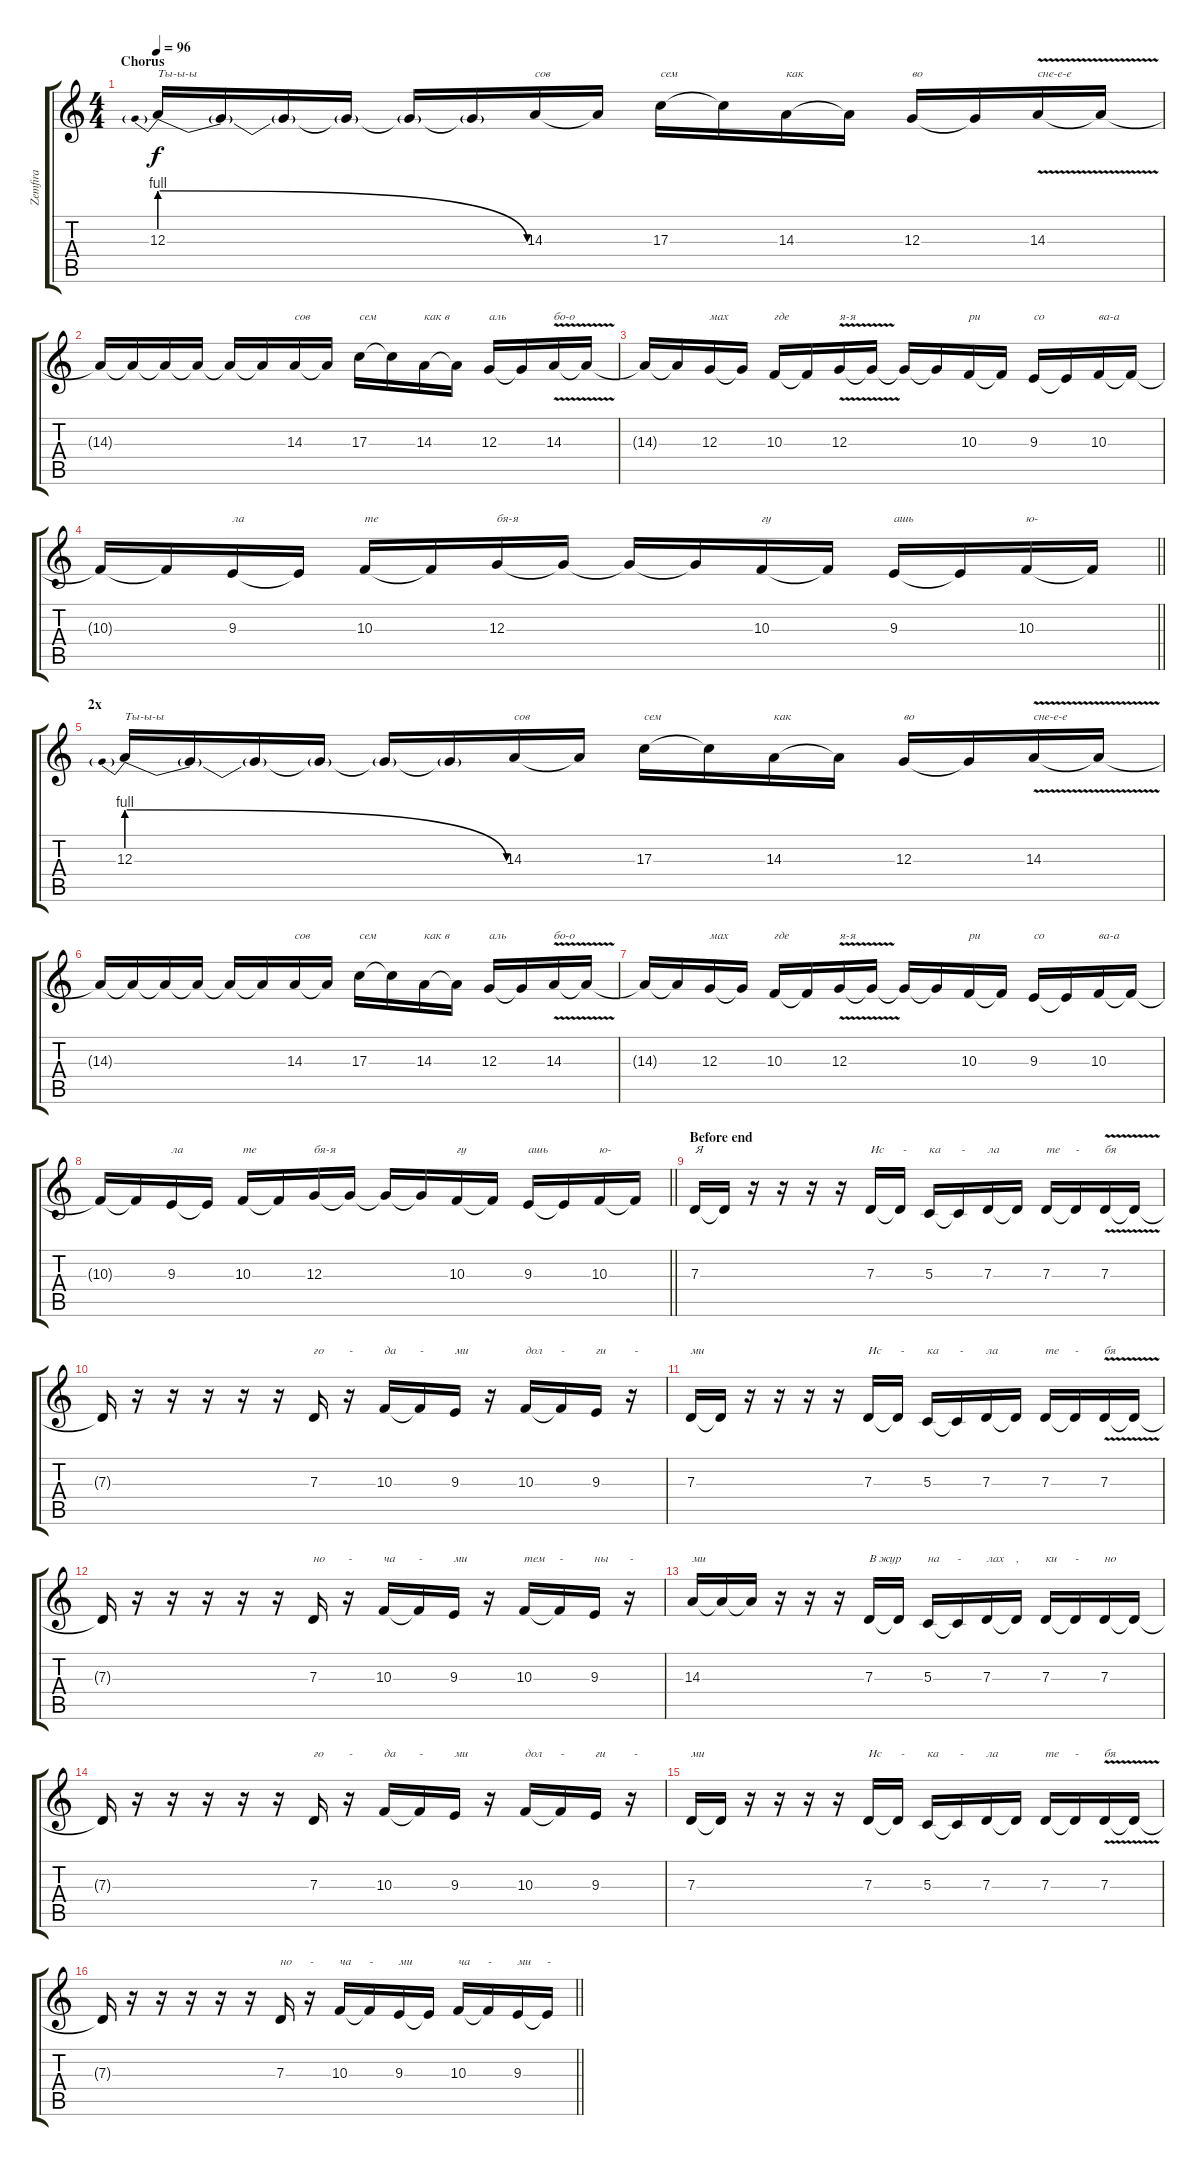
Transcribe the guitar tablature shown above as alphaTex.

\track ("Zemfira" "Zemfira") {instrument cello}
\staff {score tabs}
\tuning (E4 B3 G3 D3 A2 E2) {hide}
\ts (4 4)
\section ("" "Chorus")
\tempo 96
\clef g2
\ks c
12.3{be (prebendrelease 0 4 60 0)}.16{txt "Ты-ы-ы" dy f} 12.3{t}.16 12.3{t}.16 12.3{t}.16 12.3{t}.16 12.3{t}.16 14.3.16{txt "сов"} 14.3{t}.16 17.3.16{txt "сем"} 17.3{t}.16 14.3.16{txt "как"} 14.3{t}.16 12.3.16{txt "во"} 12.3{t}.16 14.3{v}.16{txt "сне-е-е"} 14.3{t}.16 |
14.3{t}.16 14.3{t}.16 14.3{t}.16 14.3{t}.16 14.3{t}.16 14.3{t}.16 14.3.16{txt "сов"} 14.3{t}.16 17.3.16{txt "сем"} 17.3{t}.16 14.3.16{txt "как в"} 14.3{t}.16 12.3.16{txt "аль"} 12.3{t}.16 14.3{v}.16{txt "бо-о"} 14.3{t}.16 |
14.3{t}.16 14.3{t}.16 12.3.16{txt "мах"} 12.3{t}.16 10.3.16{txt "где"} 10.3{t}.16 12.3{v}.16{txt "я-я"} 12.3{t}.16 12.3{t}.16 12.3{t}.16 10.3.16{txt "ри"} 10.3{t}.16 9.3.16{txt "со"} 9.3{t}.16 10.3.16{txt "ва-а"} 10.3{t}.16 |
\barLineRight lightlight
10.3{t}.16 10.3{t}.16 9.3.16{txt "ла"} 9.3{t}.16 10.3.16{txt "те"} 10.3{t}.16 12.3.16{txt "бя-я"} 12.3{t}.16 12.3{t}.16 12.3{t}.16 10.3.16{txt "гу"} 10.3{t}.16 9.3.16{txt "ашь"} 9.3{t}.16 10.3.16{txt "ю-"} 10.3{t}.16 |
\section ("" "2x")
12.3{be (prebendrelease 0 4 60 0)}.16{txt "Ты-ы-ы"} 12.3{t}.16 12.3{t}.16 12.3{t}.16 12.3{t}.16 12.3{t}.16 14.3.16{txt "сов"} 14.3{t}.16 17.3.16{txt "сем"} 17.3{t}.16 14.3.16{txt "как"} 14.3{t}.16 12.3.16{txt "во"} 12.3{t}.16 14.3{v}.16{txt "сне-е-е"} 14.3{t}.16 |
14.3{t}.16 14.3{t}.16 14.3{t}.16 14.3{t}.16 14.3{t}.16 14.3{t}.16 14.3.16{txt "сов"} 14.3{t}.16 17.3.16{txt "сем"} 17.3{t}.16 14.3.16{txt "как в"} 14.3{t}.16 12.3.16{txt "аль"} 12.3{t}.16 14.3{v}.16{txt "бо-о"} 14.3{t}.16 |
14.3{t}.16 14.3{t}.16 12.3.16{txt "мах"} 12.3{t}.16 10.3.16{txt "где"} 10.3{t}.16 12.3{v}.16{txt "я-я"} 12.3{t}.16 12.3{t}.16 12.3{t}.16 10.3.16{txt "ри"} 10.3{t}.16 9.3.16{txt "со"} 9.3{t}.16 10.3.16{txt "ва-а"} 10.3{t}.16 |
\barLineRight lightlight
10.3{t}.16 10.3{t}.16 9.3.16{txt "ла"} 9.3{t}.16 10.3.16{txt "те"} 10.3{t}.16 12.3.16{txt "бя-я"} 12.3{t}.16 12.3{t}.16 12.3{t}.16 10.3.16{txt "гу"} 10.3{t}.16 9.3.16{txt "ашь"} 9.3{t}.16 10.3.16{txt "ю-"} 10.3{t}.16 |
\section ("" "Before end")
7.3.16{txt "Я "} 7.3{t}.16 r.16 r.16 r.16 r.16 7.3.16{txt "Ис"} 7.3{t}.16{txt " -"} 5.3.16{txt "ка"} 5.3{t}.16{txt " -"} 7.3.16{txt "ла"} 7.3{t}.16 7.3.16{txt "те"} 7.3{t}.16{txt "-"} 7.3{v}.16{txt "бя"} 7.3{t}.16 |
7.3{t}.16 r.16 r.16 r.16 r.16 r.16 7.3.16{txt "го"} r.16{txt "-"} 10.3.16{txt "да"} 10.3{t}.16{txt "-"} 9.3.16{txt "ми"} r.16 10.3.16{txt "дол"} 10.3{t}.16{txt "-"} 9.3.16{txt "ги"} r.16{txt " -"} |
7.3.16{txt "ми"} 7.3{t}.16 r.16 r.16 r.16 r.16 7.3.16{txt "Ис"} 7.3{t}.16{txt " -"} 5.3.16{txt "ка"} 5.3{t}.16{txt " -"} 7.3.16{txt "ла"} 7.3{t}.16 7.3.16{txt "те"} 7.3{t}.16{txt "-"} 7.3{v}.16{txt "бя"} 7.3{t}.16 |
7.3{t}.16 r.16 r.16 r.16 r.16 r.16 7.3.16{txt "но"} r.16{txt "-"} 10.3.16{txt "ча"} 10.3{t}.16{txt "-"} 9.3.16{txt "ми"} r.16 10.3.16{txt "тем"} 10.3{t}.16{txt "-"} 9.3.16{txt "ны"} r.16{txt "-"} |
14.3.16{txt "ми"} 14.3{t}.16 14.3{t}.16 r.16 r.16 r.16 7.3.16{txt "В жур"} 7.3{t}.16 5.3.16{txt "на"} 5.3{t}.16{txt "-"} 7.3.16{txt "лах"} 7.3{t}.16{txt ","} 7.3.16{txt "ки"} 7.3{t}.16{txt "-"} 7.3.16{txt "но"} 7.3{t}.16 |
7.3{t}.16 r.16 r.16 r.16 r.16 r.16 7.3.16{txt "го"} r.16{txt "-"} 10.3.16{txt "да"} 10.3{t}.16{txt "-"} 9.3.16{txt "ми"} r.16 10.3.16{txt "дол"} 10.3{t}.16{txt "-"} 9.3.16{txt "ги"} r.16{txt " -"} |
7.3.16{txt "ми"} 7.3{t}.16 r.16 r.16 r.16 r.16 7.3.16{txt "Ис"} 7.3{t}.16{txt " -"} 5.3.16{txt "ка"} 5.3{t}.16{txt " -"} 7.3.16{txt "ла"} 7.3{t}.16 7.3.16{txt "те"} 7.3{t}.16{txt "-"} 7.3{v}.16{txt "бя"} 7.3{t}.16 |
\barLineRight lightlight
7.3{t}.16 r.16 r.16 r.16 r.16 r.16 7.3.16{txt "но"} r.16{txt "-"} 10.3.16{txt "ча"} 10.3{t}.16{txt "-"} 9.3.16{txt "ми"} 9.3{t}.16 10.3.16{txt "ча"} 10.3{t}.16{txt "-"} 9.3.16{txt "ми"} 9.3{t}.16{txt "-"}
